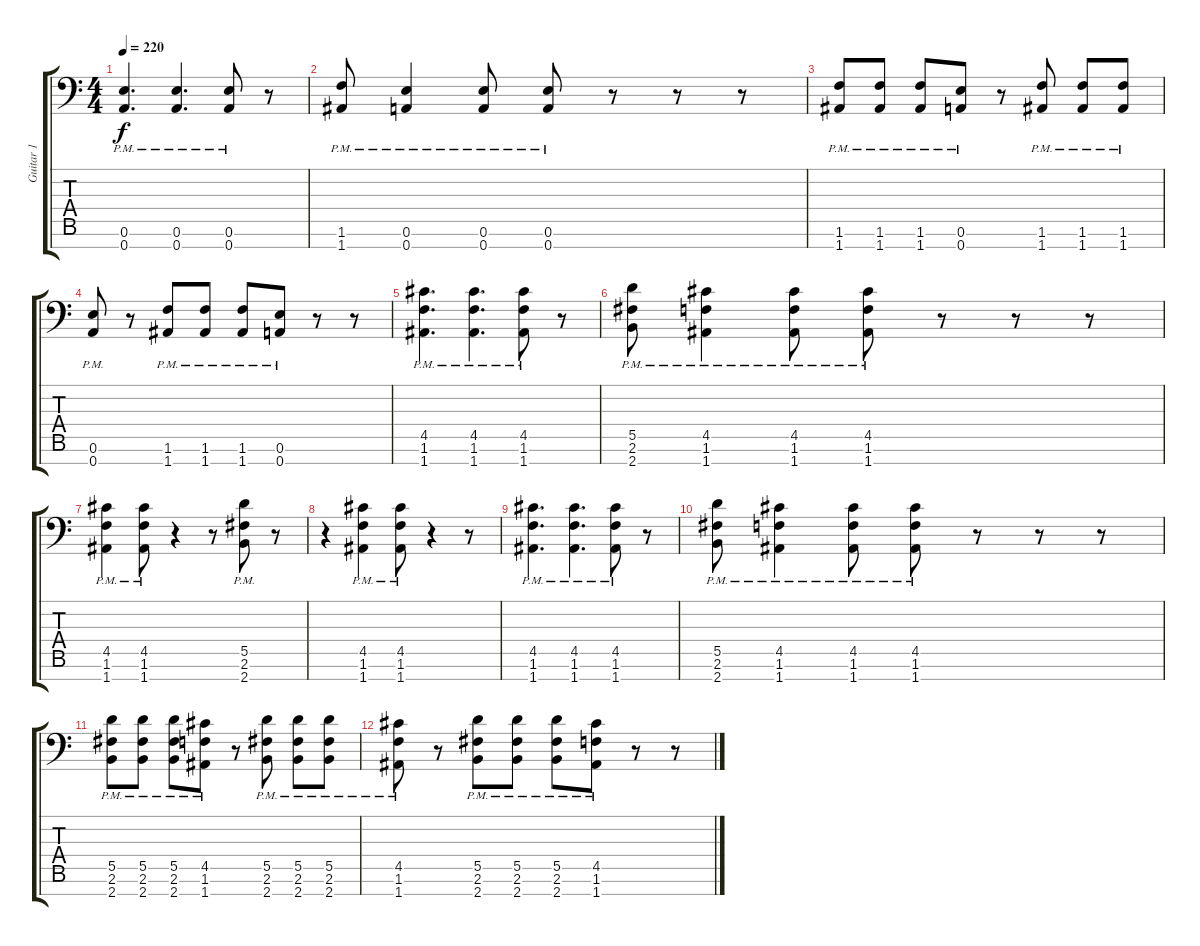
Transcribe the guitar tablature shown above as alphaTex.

\track ("Guitar 1" "Guitar 1") {instrument distortionguitar}
\staff {score tabs}
\tuning (E4 B3 G3 D3 A2 E2 A1) {hide}
\ts (4 4)
\tempo 220
\clef f4
\ks c
(0.6{pm} 0.7{pm}).4{d dy f} (0.6{pm} 0.7{pm}).4{d} (0.6{pm} 0.7{pm}).8 r.8 |
(1.6{pm} 1.7{pm}).8 (0.6{pm} 0.7{pm}).4 (0.6{pm} 0.7{pm}).8 (0.6{pm} 0.7{pm}).8 r.8 r.8 r.8 |
(1.6{pm} 1.7{pm}).8 (1.6{pm} 1.7{pm}).8 (1.6{pm} 1.7{pm}).8 (0.6{pm} 0.7{pm}).8 r.8 (1.6{pm} 1.7{pm}).8 (1.6{pm} 1.7{pm}).8 (1.6{pm} 1.7{pm}).8 |
(0.6{pm} 0.7{pm}).8 r.8 (1.6{pm} 1.7{pm}).8 (1.6{pm} 1.7{pm}).8 (1.6{pm} 1.7{pm}).8 (0.6{pm} 0.7{pm}).8 r.8 r.8 |
(4.5{pm} 1.6{pm} 1.7{pm}).4{d} (4.5{pm} 1.6{pm} 1.7{pm}).4{d} (4.5{pm} 1.6{pm} 1.7{pm}).8 r.8 |
(5.5{pm} 2.6{pm} 2.7{pm}).8 (4.5{pm} 1.6{pm} 1.7{pm}).4 (4.5{pm} 1.6{pm} 1.7{pm}).8 (4.5{pm} 1.6{pm} 1.7{pm}).8 r.8 r.8 r.8 |
(4.5{pm} 1.6{pm} 1.7{pm}).4 (4.5{pm} 1.6{pm} 1.7{pm}).8 r.4 r.8 (5.5{pm} 2.6{pm} 2.7{pm}).8 r.8 |
r.4 (4.5{pm} 1.6{pm} 1.7{pm}).4 (4.5{pm} 1.6{pm} 1.7{pm}).8 r.4 r.8 |
(4.5{pm} 1.6{pm} 1.7{pm}).4{d} (4.5{pm} 1.6{pm} 1.7{pm}).4{d} (4.5{pm} 1.6{pm} 1.7{pm}).8 r.8 |
(5.5{pm} 2.6{pm} 2.7{pm}).8 (4.5{pm} 1.6{pm} 1.7{pm}).4 (4.5{pm} 1.6{pm} 1.7{pm}).8 (4.5{pm} 1.6{pm} 1.7{pm}).8 r.8 r.8 r.8 |
(5.5{pm} 2.6{pm} 2.7{pm}).8 (5.5{pm} 2.6{pm} 2.7{pm}).8 (5.5{pm} 2.6{pm} 2.7{pm}).8 (4.5{pm} 1.6{pm} 1.7{pm}).8 r.8 (5.5{pm} 2.6{pm} 2.7{pm}).8 (5.5{pm} 2.6{pm} 2.7{pm}).8 (5.5{pm} 2.6{pm} 2.7{pm}).8 |
(4.5{pm} 1.6{pm} 1.7{pm}).8 r.8 (5.5{pm} 2.6{pm} 2.7{pm}).8 (5.5{pm} 2.6{pm} 2.7{pm}).8 (5.5{pm} 2.6{pm} 2.7{pm}).8 (4.5{pm} 1.6{pm} 1.7{pm}).8 r.8 r.8
